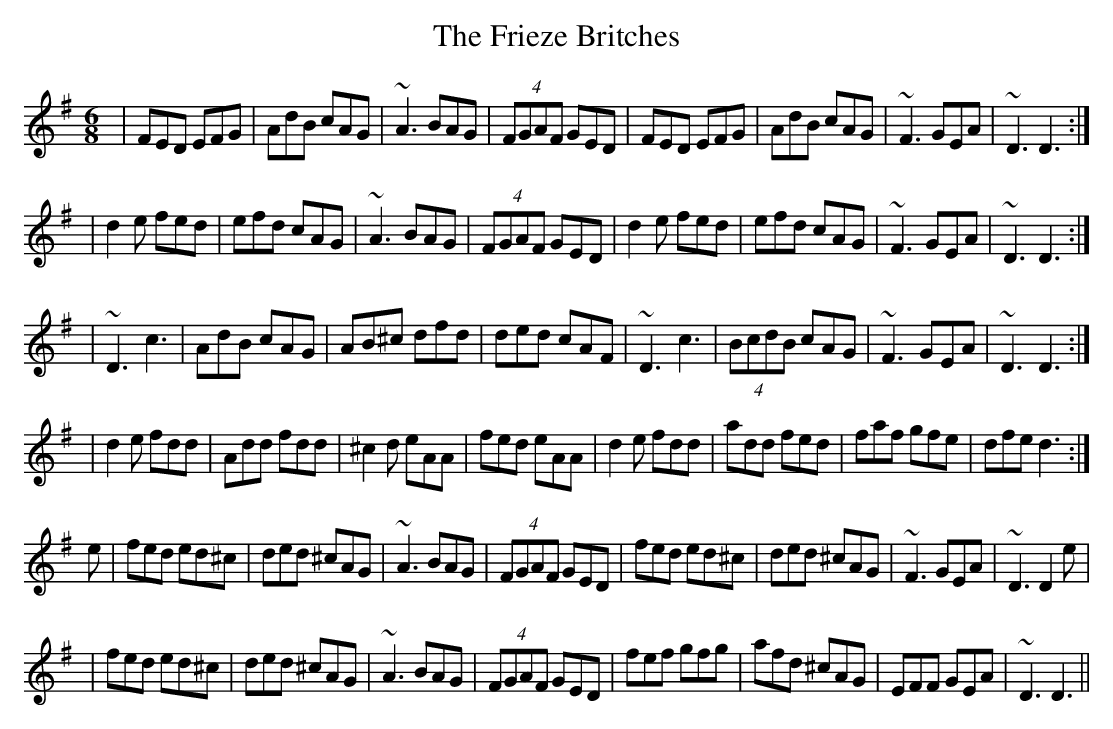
X:1
T:Frieze Britches, The
E:10
M:6/8
K:DMix
|FED EFG|AdB cAG|~A3 BAG|(4FGAF GED|\
FED EFG|AdB cAG|~F3 GEA|~D3 D3:|*
|d2e fed|efd cAG|~A3 BAG|(4FGAF GED|\
d2e fed|efd cAG|~F3 GEA|~D3 D3:|*
|~D3 c3|AdB cAG|AB^c dfd|ded cAF|\
~D3 c3|(4BcdB cAG|~F3 GEA|~D3 D3:|*
|d2e fdd|Add fdd|^c2d eAA|fed eAA|\
d2e fdd|add fed|faf gfe|dfe d3:|*
e|fed ed^c|ded ^cAG|~A3 BAG|(4FGAF GED|\
fed ed^c|ded ^cAG|~F3 GEA|~D3 D2e|*
|fed ed^c|ded ^cAG|~A3 BAG|(4FGAF GED|\
fef gfg|afd ^cAG|EFF GEA|~D3 D3||**

\vfill
\eject
